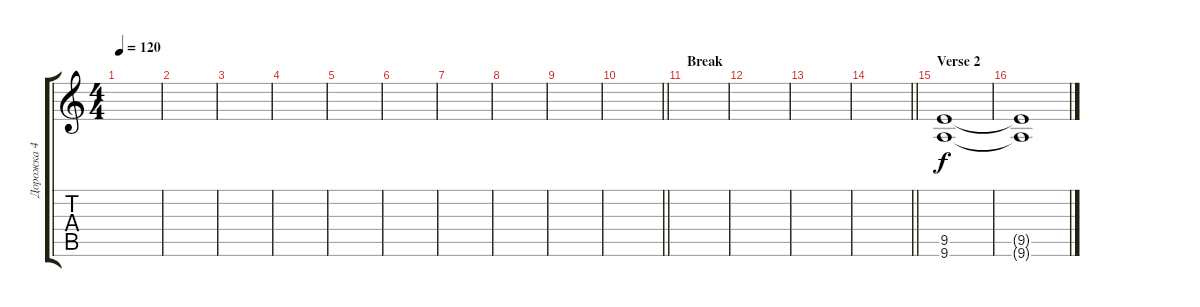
\track ("Дорожка 4" "Дорожка 4") {instrument distortionguitar}
\staff {score tabs}
\tuning (E4 B3 G3 D3 G2 C2) {hide}
\ts (4 4)
\tempo 120
\clef g2
\ks c
|
|
|
|
|
|
|
|
|
\barLineRight lightlight
|
\section ("" "Break")
|
|
|
\barLineRight lightlight
|
\section ("" "Verse 2")
(9.5 9.6).1 |
(9.5{t} 9.6{t}).1
